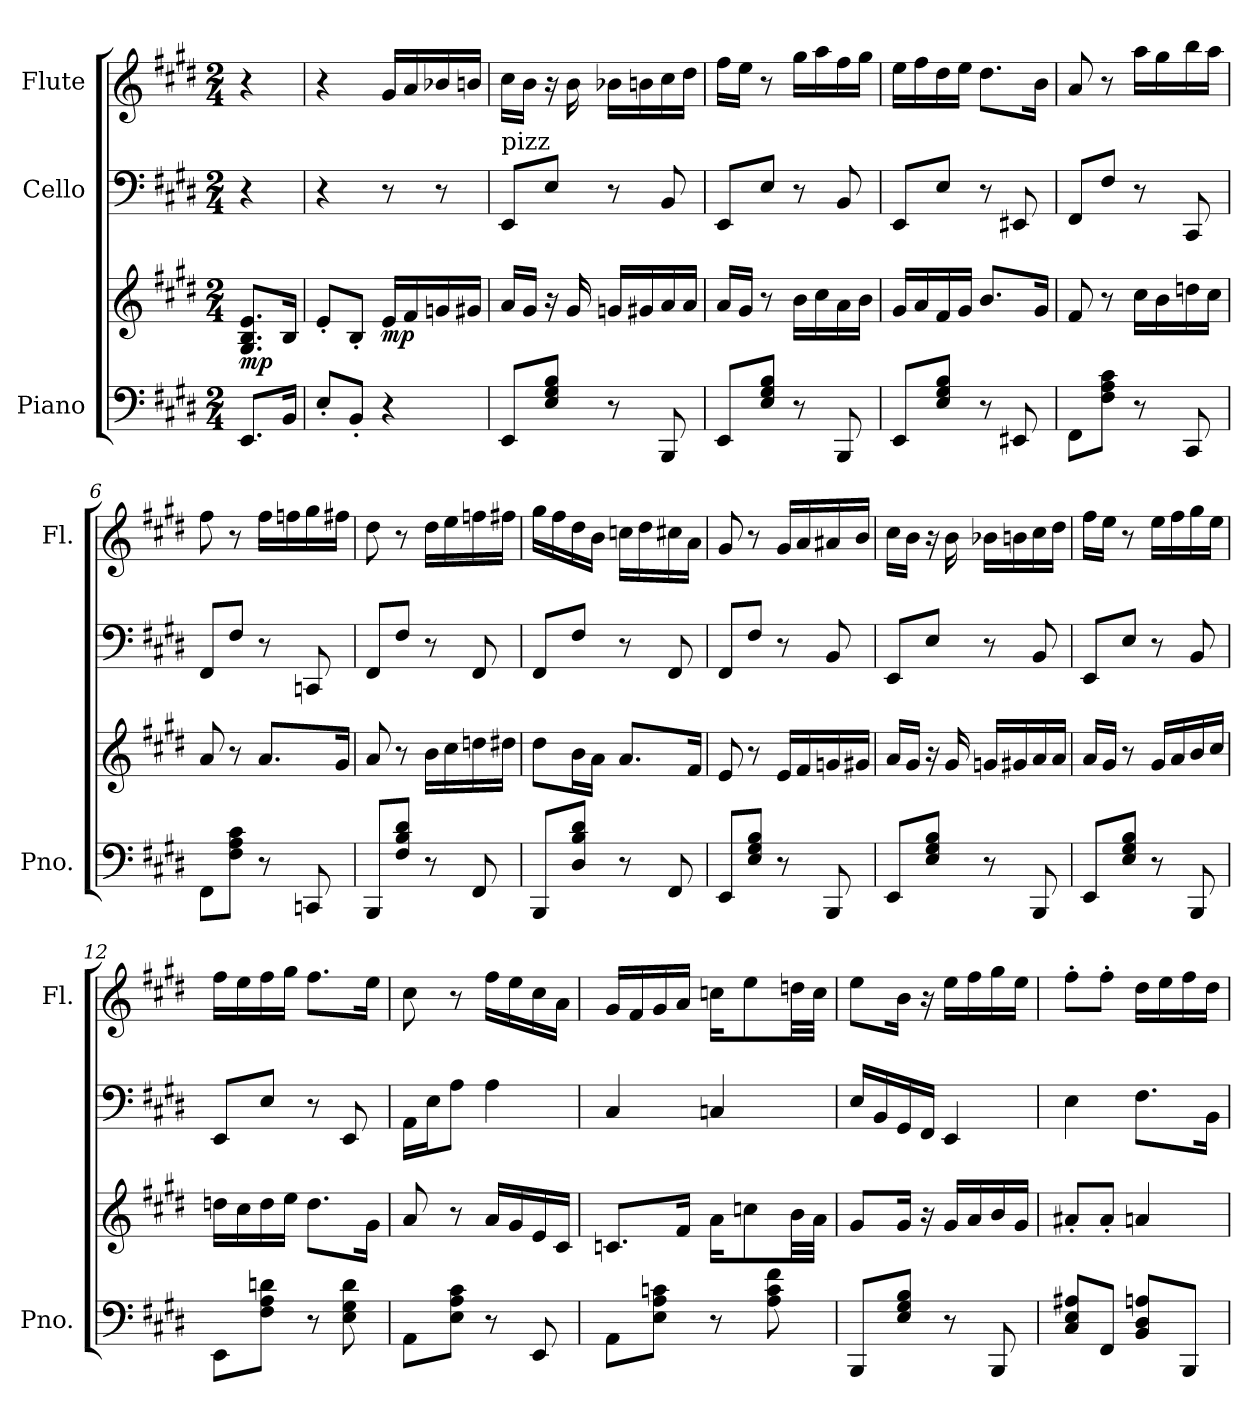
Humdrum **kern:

**kern	**kern	**dynam	**kern	**kern
*part3	*part3	*part3	*part2	*part1
*staff4	*staff3	*staff3/4	*staff2	*staff1
*I"Piano	*	*	*I"Cello	*I"Flute
*I'Pno.	*	*	*	*I'Fl.
*clefF4	*clefG2	*	*clefF4	*clefG2
*k[f#c#g#d#]	*k[f#c#g#d#]	*	*k[f#c#g#d#]	*k[f#c#g#d#]
*M2/4	*M2/4	*	*M2/4	*M2/4
*MM60	*MM60	*	*MM60	*MM60
=	=	=	=	=
!	!	!LO:DY:b	!	!
8.EE/L	8.G#/ 8.B/ 8.e/L	mp	4r	4r
16BB/Jk	16B/Jk	.	.	.
=1	=1	=1	=1	=1
8E'/L	8e'/L	.	4r	4r
8BB'/J	8B'/J	.	.	.
!	!	!LO:DY:b	!	!
4r	16e/LL	mp	8r	16g#/LL
.	16f#/	.	.	16a/
.	16gn/	.	8r	16b-X/
.	16g#X/JJ	.	.	16bn/JJ
=2	=2	=2	=2	=2
!	!	!	!LO:TX:a:t=pizz	!
8EE/L	16a/LL	.	8EE/L	16cc#\LL
.	16g#/JJ	.	.	16b\JJ
8E/ 8G#/ 8B/J	16r	.	8E/J	16r
.	16g#/	.	.	16b\
8r	16gn/LL	.	8r	16b-X\LL
.	16g#X/	.	.	16bn\
8BBB/	16a/	.	8BB/	16cc#\
.	16a/JJ	.	.	16dd#\JJ
=3	=3	=3	=3	=3
8EE/L	16a/LL	.	8EE/L	16ff#\LL
.	16g#/JJ	.	.	16ee\JJ
8E/ 8G#/ 8B/J	8r	.	8E/J	8r
8r	16b\LL	.	8r	16gg#\LL
.	16cc#\	.	.	16aa\
8BBB/	16a\	.	8BB/	16ff#\
.	16b\JJ	.	.	16gg#\JJ
=4	=4	=4	=4	=4
8EE/L	16g#/LL	.	8EE/L	16ee\LL
.	16a/	.	.	16ff#\
8E/ 8G#/ 8B/J	16f#/	.	8E/J	16dd#\
.	16g#/JJ	.	.	16ee\JJ
8r	8.b/L	.	8r	8.dd#\L
8EE#X/	.	.	8EE#X/	.
.	16g#/Jk	.	.	16b\Jk
!!LO:LB:g=z
=5	=5	=5	=5	=5
8FF#\L	8f#/	.	8FF#/L	8a/
8F#\ 8A\ 8c#\J	8r	.	8F#/J	8r
8r	16cc#\LL	.	8r	16aa\LL
.	16b\	.	.	16gg#\
8CC#/	16ddn\	.	8CC#/	16bb\
.	16cc#\JJ	.	.	16aa\JJ
=6	=6	=6	=6	=6
8FF#\L	8a/	.	8FF#/L	8ff#\
8F#\ 8A\ 8c#\J	8r	.	8F#/J	8r
8r	8.a/L	.	8r	16ff#\LL
.	.	.	.	16ffn\
8CCn/	.	.	8CCn/	16gg#\
.	16g#/Jk	.	.	16ff#X\JJ
=7	=7	=7	=7	=7
8BBB/L	8a/	.	8FF#/L	8dd#\
8F#/ 8B/ 8d#/J	8r	.	8F#/J	8r
8r	16b\LL	.	8r	16dd#\LL
.	16cc#\	.	.	16ee\
8FF#/	16ddn\	.	8FF#/	16ffn\
.	16dd#X\JJ	.	.	16ff#X\JJ
=8	=8	=8	=8	=8
8BBB/L	8dd#\L	.	8FF#/L	16gg#\LL
.	.	.	.	16ff#\
8D#/ 8B/ 8d#/J	16b\L	.	8F#/J	16dd#\
.	16a\JJ	.	.	16b\JJ
8r	8.a/L	.	8r	16ccn\LL
.	.	.	.	16dd#\
8FF#/	.	.	8FF#/	16cc#X\
.	16f#/Jk	.	.	16a\JJ
=9	=9	=9	=9	=9
8EE/L	8e/	.	8FF#/L	8g#/
8E/ 8G#/ 8B/J	8r	.	8F#/J	8r
8r	16e/LL	.	8r	16g#/LL
.	16f#/	.	.	16a/
8BBB/	16gn/	.	8BB/	16a#X/
.	16g#X/JJ	.	.	16b/JJ
!!LO:LB:g=z
=10	=10	=10	=10	=10
8EE/L	16a/LL	.	8EE/L	16cc#\LL
.	16g#/JJ	.	.	16b\JJ
8E/ 8G#/ 8B/J	16r	.	8E/J	16r
.	16g#/	.	.	16b\
8r	16gn/LL	.	8r	16b-X\LL
.	16g#X/	.	.	16bn\
8BBB/	16a/	.	8BB/	16cc#\
.	16a/JJ	.	.	16dd#\JJ
=11	=11	=11	=11	=11
8EE/L	16a/LL	.	8EE/L	16ff#\LL
.	16g#/JJ	.	.	16ee\JJ
8E/ 8G#/ 8B/J	8r	.	8E/J	8r
8r	16g#/LL	.	8r	16ee\LL
.	16a/	.	.	16ff#\
8BBB/	16b/	.	8BB/	16gg#\
.	16cc#/JJ	.	.	16ee\JJ
=12	=12	=12	=12	=12
8EE\L	16ddn\LL	.	8EE/L	16ff#\LL
.	16cc#\	.	.	16ee\
8F#\ 8A\ 8dn\J	16dd\	.	8E/J	16ff#\
.	16ee\JJ	.	.	16gg#\JJ
8r	8.dd\L	.	8r	8.ff#\L
8E\ 8G#\ 8d\	.	.	8EE/	.
.	16g#\Jk	.	.	16ee\Jk
=13	=13	=13	=13	=13
8AA\L	8a/	.	16AA\LL	8cc#\
.	.	.	16E\J	.
8E\ 8A\ 8c#\J	8r	.	8A\J	8r
8r	16a/LL	.	4A\	16ff#\LL
.	16g#/	.	.	16ee\
8EE/	16e/	.	.	16cc#\
.	16c#/JJ	.	.	16a\JJ
=14	=14	=14	=14	=14
8AA\L	8.cn/L	.	4C#/	16g#/LL
.	.	.	.	16f#/
8E\ 8A\ 8cn\J	.	.	.	16g#/
.	16f#/Jk	.	.	16a/JJ
8r	16a\KL	.	4Cn/	16ccn\KL
.	8ccn\	.	.	8ee\
8A\ 8c\ 8f#\	.	.	.	.
.	32b\LL	.	.	32ddn\LL
.	32a\JJJ	.	.	32cc\JJJ
!!LO:PB:g=z
=15	=15	=15	=15	=15
8BBB/L	8g#/L	.	16E/LL	8ee\L
.	.	.	16BB/	.
8E/ 8G#/ 8B/J	16g#/Jk	.	16GG#/	16b\Jk
.	16r	.	16FF#/JJ	16r
8r	16g#/LL	.	4EE/	16ee\LL
.	16a/	.	.	16ff#\
8BBB/	16b/	.	.	16gg#\
.	16g#/JJ	.	.	16ee\JJ
=16	=16	=16	=16	=16
8C#/ 8E/ 8A#X/L	8a#X'/L	.	4E\	8ff#'\L
8FF#/J	8a#'/J	.	.	8ff#'\J
8BB/ 8D#/ 8An/L	4an/	.	8.F#\L	16dd#\LL
.	.	.	.	16ee\
8BBB/J	.	.	.	16ff#\
.	.	.	16BB\Jk	16dd#\JJ
=	=	=	=	=
*-	*-	*-	*-	*-
